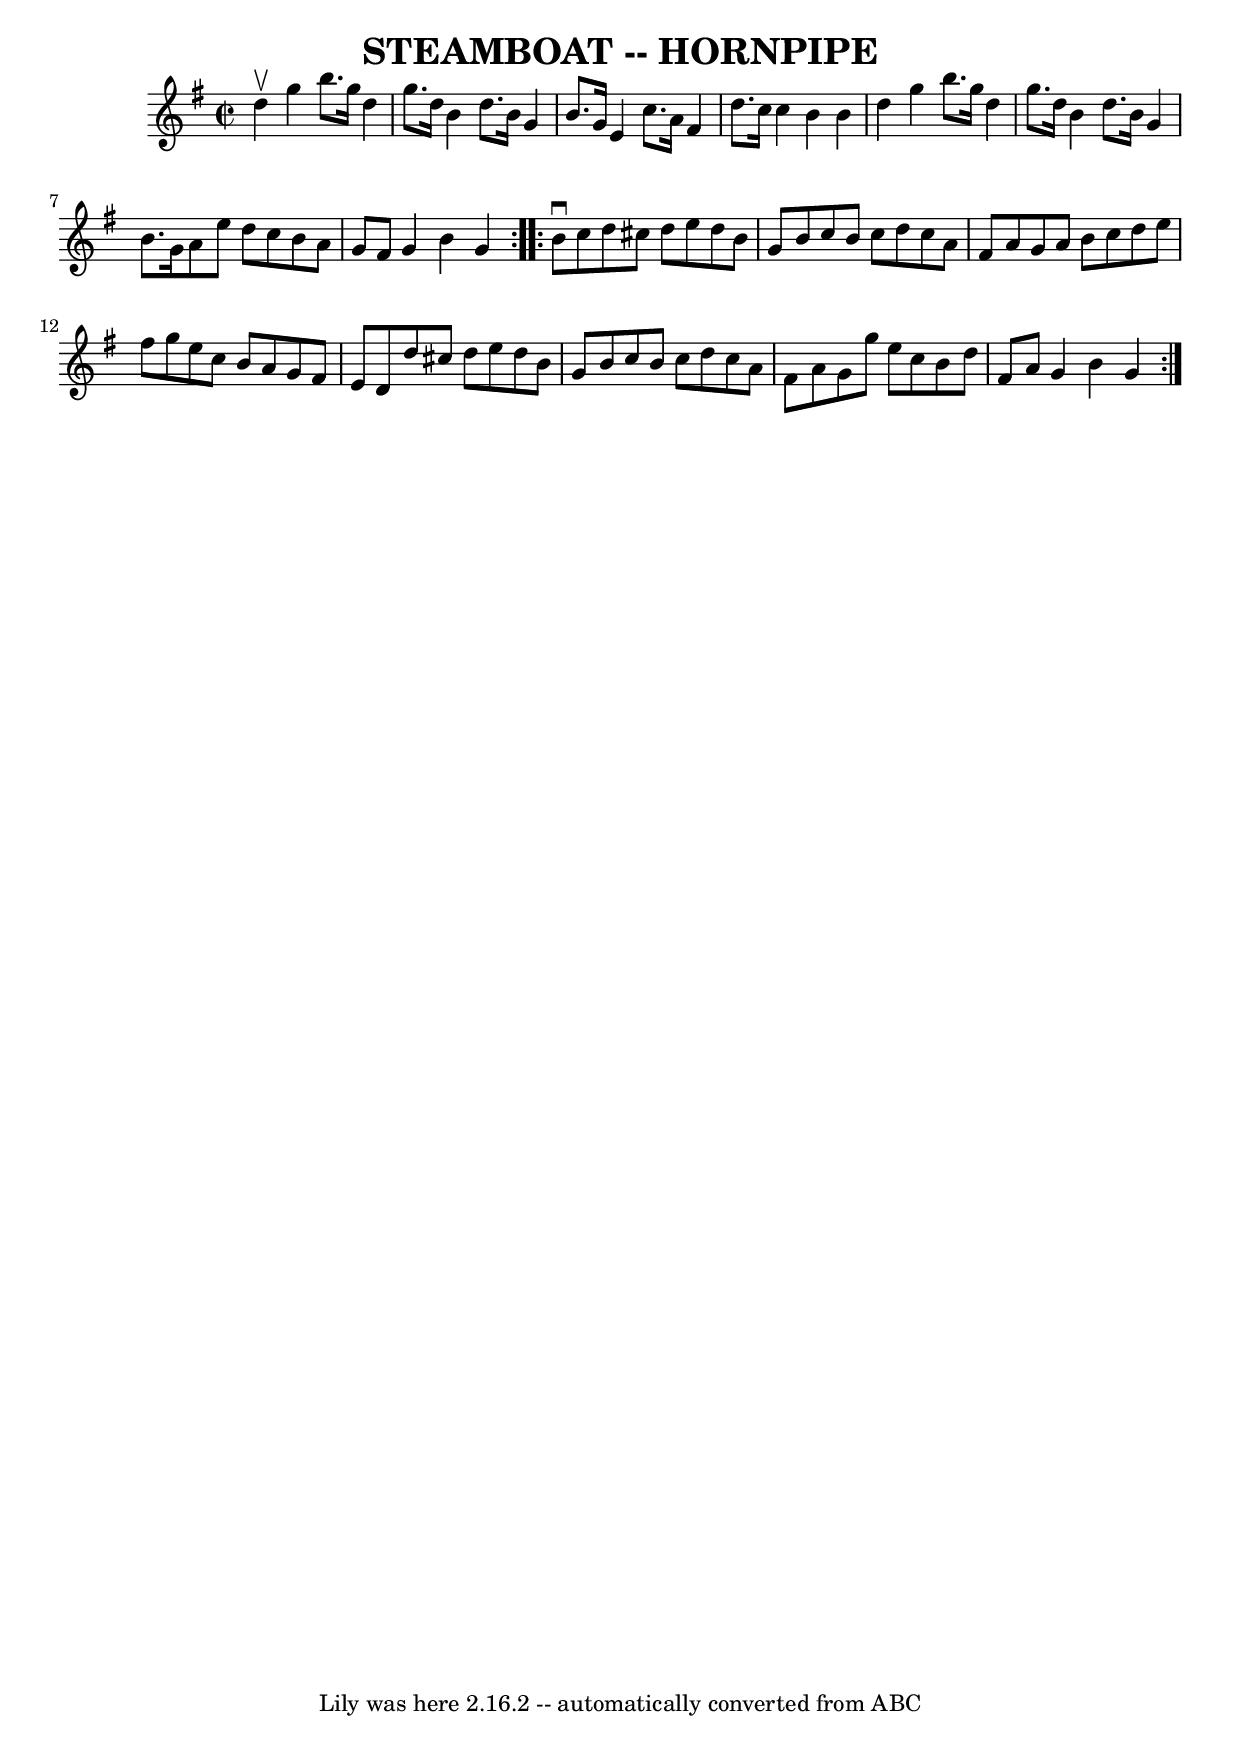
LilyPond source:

\version "2.7.40"
\include "Mammoth.ily"
\header {
	%% book = "Ryan's Mammoth Collection of Fiddle Tunes"
	crossRefNumber = "1"
	footnotes = ""
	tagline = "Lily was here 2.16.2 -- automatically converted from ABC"
	title = "STEAMBOAT -- HORNPIPE"
}
voicedefault =  {


\repeat volta 2 {
\override Staff.TimeSignature #'style = #'C
 \time 2/2 
\key g \major d''4^\upbow       |
 g''4 b''8. g''16 
 d''4 g''8. d''16    |
 b'4 d''8. b'16 g'4 b'8.    
g'16    |
 e'4 c''8. a'16 fis'4 d''8. c''16    |
  
 c''4 b'4 b'4 d''4    |
     |
 g''4 b''8. g''16   
 d''4 g''8. d''16    |
 b'4 d''8. b'16 g'4 b'8.    
g'16    |
 a'8 e''8 d''8 c''8 b'8 a'8 g'8 fis'8    
|
 g'4 b'4 g'4    }     \repeat volta 2 { b'8^\downbow c''8  
      |
 d''8 cis''8 d''8 e''8 d''8 b'8 g'8 b'8    
|
 c''8 b'8 c''8 d''8 c''8 a'8 fis'8 a'8    
|
 g'8 a'8 b'8 c''8 d''8 e''8 fis''8 g''8    
|
 e''8 c''8 b'8 a'8 g'8 fis'8 e'8 d'8    |
 
    |
 d''8 cis''8 d''8 e''8 d''8 b'8 g'8 b'8    
|
 c''8 b'8 c''8 d''8 c''8 a'8 fis'8 a'8    
|
 g'8 g''8 e''8 c''8 b'8 d''8 fis'8 a'8    
|
 g'4 b'4 g'4    }   
}

\score{
    <<

	\context Staff="default"
	{
	    \voicedefault 
	}

    >>
	\layout {
	}
	\midi {}
}
